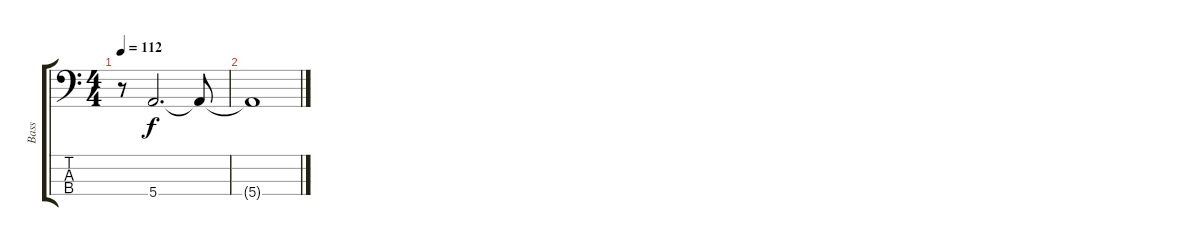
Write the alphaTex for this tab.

\track ("Bass" "Bass") {instrument electricbasspick}
\staff {score tabs}
\tuning (G2 D2 A1 E1) {hide}
\ts (4 4)
\tempo 112
\clef f4
\ks c
r.8{dy f} 5.4.2{d} 5.4{t}.8 |
5.4{t}.1
